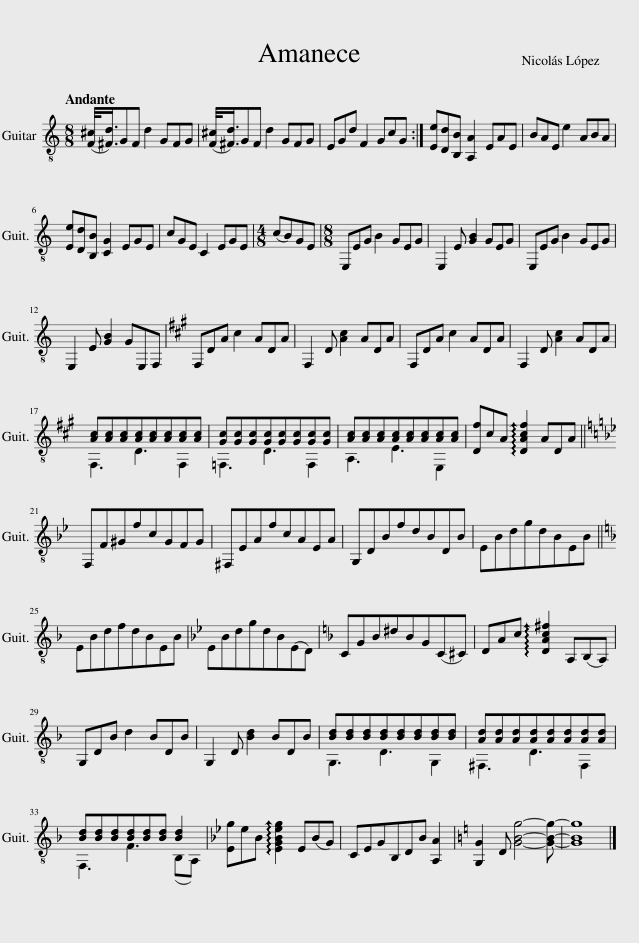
X:1
%%score ( 1 2 )
L:1/8
Q:1/4=100
M:8/8
I:linebreak $
K:C
V:1 treble-8
V:2 treble-8
V:1
 ([F^c]/<[^Fd]/)GF d2 GFG | ([F^c]/<[^Fd]/)GF d2 GFG | EGd F2 GcG :| [Ee][Dd][B,B] [A,A]2 EAE | BAE e2 ABA |$ %5
 [Ee][Dd][B,B] [CG]2 EGE | cGE C2 EGE |[M:4/8] (cB)GE |[M:8/8] E,EG B2 GEG | E,2 E [GB]2 GEG | %10
 E,EG B2 GEG |$ E,2 E [GB]2 GE,F, |[K:A] F,DA c2 ADA | F,2 D [Ac]2 ADA | F,DA c2 ADA | %15
 F,2 D [Ac]2 ADA |$ [Ac][Ac][Ac][Ac][Ac][Ac][Ac][Ac] | [Gc][Gc][Gc][Gc][Gc][Gc][Gc][Gc] | [Ac][Ac][Ac][Ac][Ac][Ac][Ac][Ac] | [Df]cA !arpeggio![DAcf]2 ADA ||$ %20
[K:Bb] F,F^GfcGFG | ^F,EAfcAEA | G,DBfdBDB | EBdgdBEB ||$[K:F] EBdfdBEB | %25
[K:Bb] EBdgdB(ED) |[K:F] CGB^dBG(C^C) | DAc !arpeggio![DAc^f]2 A,(B,A,) |$ G,DB d2 BDB | G,2 D [Bd]2 BDB | %30
 [Bd][Bd][Bd][Bd][Bd][Bd][Bd][Bd] | [Ad][Ad][Ad][Ad][Ad][Ad][Ad][Ad] |$ [Bd][Bd][Bd][Bd][Bd][Bd] [Bd]2 |[K:Bb] [Eg]eB !arpeggio![EGBeg]2 E(BG) | CEGB,DB [A,A]2 | %35
[K:C] [G,G]2 D [GBg]4- [GBg]- | [GBg]8 |] %37
V:2
 x8 | x8 | x8 :| x8 | x8 |$ %5
 x8 | x8 |[M:4/8] x4 |[M:8/8] x8 | x8 | %10
 x8 |$ x8 |[K:A] x8 | x8 | x8 | %15
 x8 |$ F,3 D3 F,2 | =F,3 D3 F,2 | A,3 E3 E,2 | x8 ||$ %20
[K:Bb] x8 | x8 | x8 | x8 ||$[K:F] x8 | %25
[K:Bb] x8 |[K:F] x8 | x8 |$ x8 | x8 | %30
 G,3 D3 G,2 | ^F,3 D3 F,2 |$ F,3 F3 (B,A,) |[K:Bb] x8 | x8 | %35
[K:C] x8 | x8 |] %37
